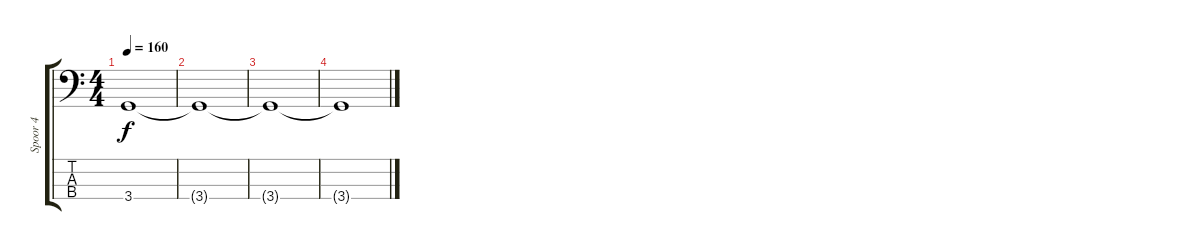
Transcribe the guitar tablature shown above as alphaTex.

\track ("Spoor 4" "Spoor 4") {instrument electricbassfinger}
\staff {score tabs}
\tuning (G2 D2 A1 E1) {hide}
\ts (4 4)
\tempo 160
\clef f4
\ks c
3.4{t}.1{dy f} |
3.4{t}.1 |
3.4{t}.1 |
3.4{t}.1
